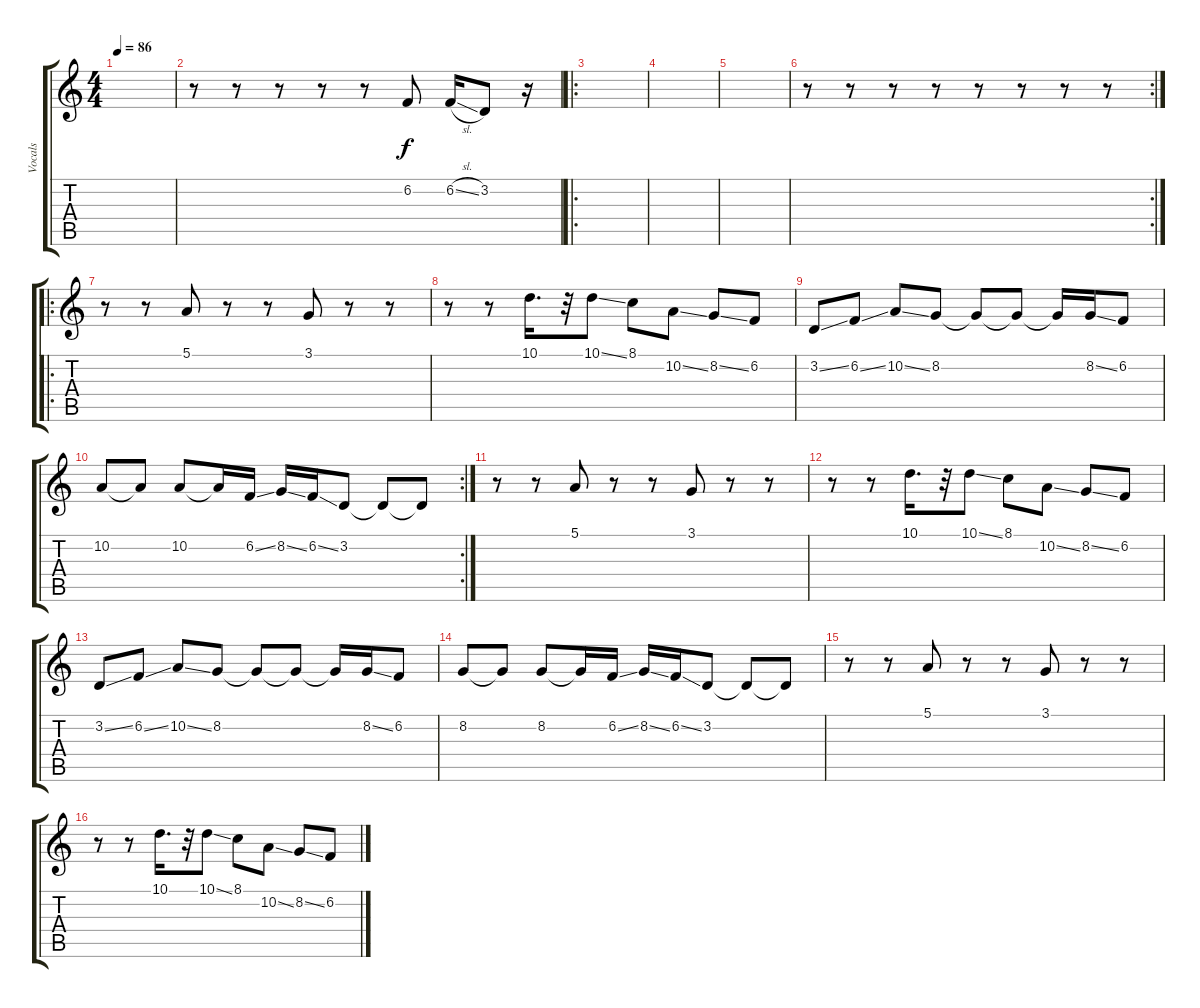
\track ("Vocals" "Vocals") {instrument flute}
\staff {score tabs}
\tuning (E4 B3 G3 D3 A2 E2) {hide}
\ts (4 4)
\tempo 86
\clef g2
\ks c
|
r.8 r.8 r.8 r.8 r.8 6.2.8 6.2{sl}.16 3.2.8 r.16 |
\ro
|
|
|
\rc 2
r.8 r.8 r.8 r.8 r.8 r.8 r.8 r.8 |
\ro
r.8 r.8 5.1.8 r.8 r.8 3.1.8 r.8 r.8 |
r.8 r.8 10.1.16{d} r.32 10.1{ss}.8 8.1.8 10.2{ss}.8 8.2{ss}.8 6.2.8 |
3.2{ss}.8 6.2{ss}.8 10.2{ss}.8 8.2.8 8.2{t}.8 8.2{t}.8 8.2{t}.16 8.2{ss}.16 6.2.8 |
\rc 2
10.2.8 10.2{t}.8 10.2.8 10.2{t}.16 6.2{ss}.16 8.2{ss}.16 6.2{ss}.16 3.2.8 3.2{t}.8 3.2{t}.8 |
r.8 r.8 5.1.8 r.8 r.8 3.1.8 r.8 r.8 |
r.8 r.8 10.1.16{d} r.32 10.1{ss}.8 8.1.8 10.2{ss}.8 8.2{ss}.8 6.2.8 |
3.2{ss}.8 6.2{ss}.8 10.2{ss}.8 8.2.8 8.2{t}.8 8.2{t}.8 8.2{t}.16 8.2{ss}.16 6.2.8 |
8.2.8 8.2{t}.8 8.2.8 8.2{t}.16 6.2{ss}.16 8.2{ss}.16 6.2{ss}.16 3.2.8 3.2{t}.8 3.2{t}.8 |
r.8 r.8 5.1.8 r.8 r.8 3.1.8 r.8 r.8 |
r.8 r.8 10.1.16{d} r.32 10.1{ss}.8 8.1.8 10.2{ss}.8 8.2{ss}.8 6.2.8
